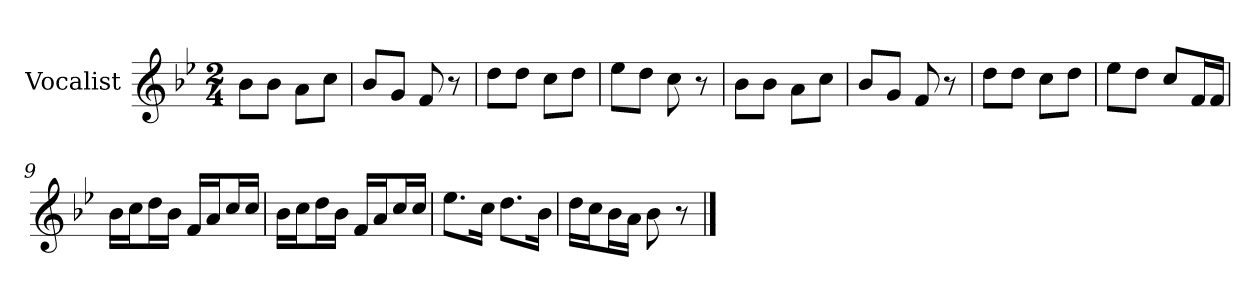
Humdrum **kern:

**kern
*part1
*staff1
*I"Vocalist
*k[b-e-]
*B-:
*M2/4
=1
8b-L
8b-J
8aL
8ccJ
=2
8b-L
8gJ
8f
8r
=3
8ddL
8ddJ
8ccL
8ddJ
=4
8ee-L
8ddJ
8cc
8r
=5
8b-L
8b-J
8aL
8ccJ
=6
8b-L
8gJ
8f
8r
=7
8ddL
8ddJ
8ccL
8ddJ
=8
8ee-L
8ddJ
8ccL
16fL
16fJJ
=9
16b-LL
16ccJ
16ddL
16b-JJ
16fLL
16aJ
16ccL
16ccJJ
=10
16b-LL
16ccJ
16ddL
16b-JJ
16fLL
16aJ
16ccL
16ccJJ
=11
8.ee-L
16ccJk
8.ddL
16b-Jk
=12
16ddLL
16ccJ
16b-L
16aJJ
8b-
8r
==
*-
